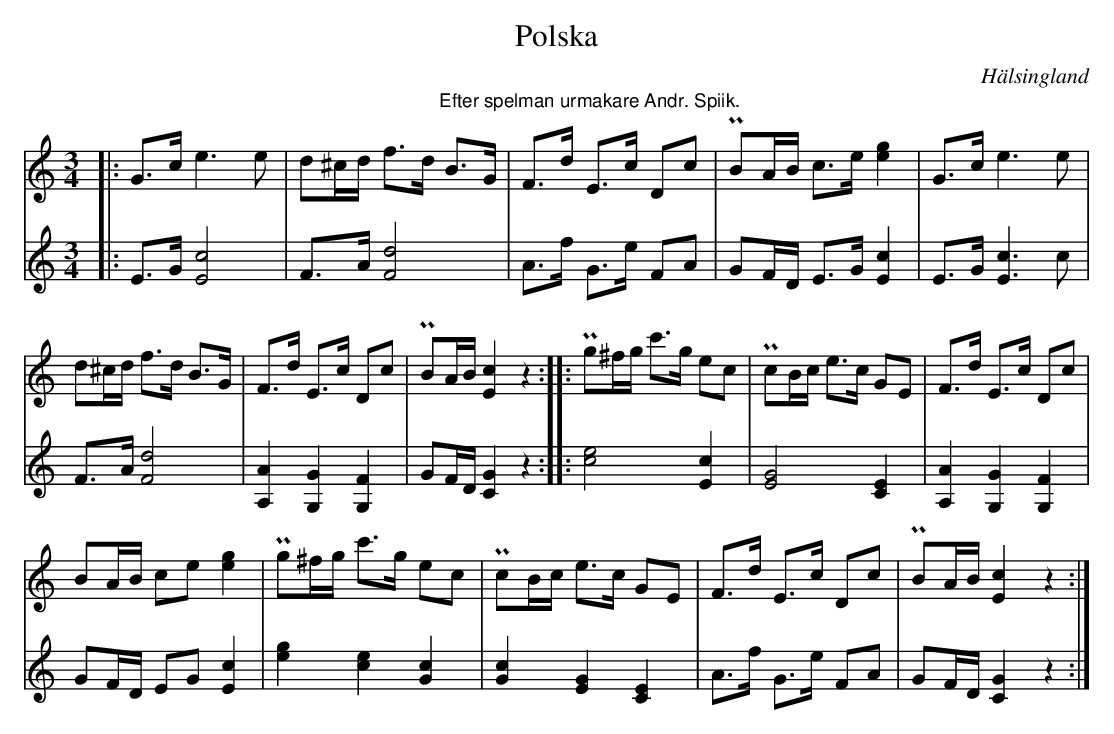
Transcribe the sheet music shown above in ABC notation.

X:1
T:Polska
O:Hälsingland
L:1/8
M:3/4
K:C
V:1
|: G>c e3 e | d^c/d/ f>d "^Efter spelman urmakare Andr. Spiik."B>G | F>d E>c Dc | !uppermordent!BA/B/ c>e [eg]2 | G>c e3 e |
d^c/d/ f>d B>G | F>d E>c Dc | !uppermordent!BA/B/ [cE]2 z2 :: !uppermordent!g^f/g/ c'>g ec | !uppermordent!cB/c/ e>c GE | F>d E>c Dc |
BA/B/ ce [eg]2 | !uppermordent!g^f/g/ c'>g ec | !uppermordent!cB/c/ e>c GE | F>d E>c Dc | !uppermordent!BA/B/ [cE]2 z2 :|
V:2
|: E>G [cE]4 | F>A [Fd]4 | A>f G>e FA | GF/D/ E>G [Ec]2 | E>G [cE]3 c |
F>A [Fd]4 | [A,A]2 [GG,]2 [G,F]2 | GF/D/ [CG]2 z2 :: [ce]4 [Ec]2 | [EG]4 [EC]2 | [AA,]2 [GG,]2 [FG,]2 |
GF/D/ EG [Ec]2 | [eg]2 [ec]2 [Gc]2 | [Gc]2 [GE]2 [EC]2 | A>f G>e FA | GF/D/ [CG]2 z2 :|
